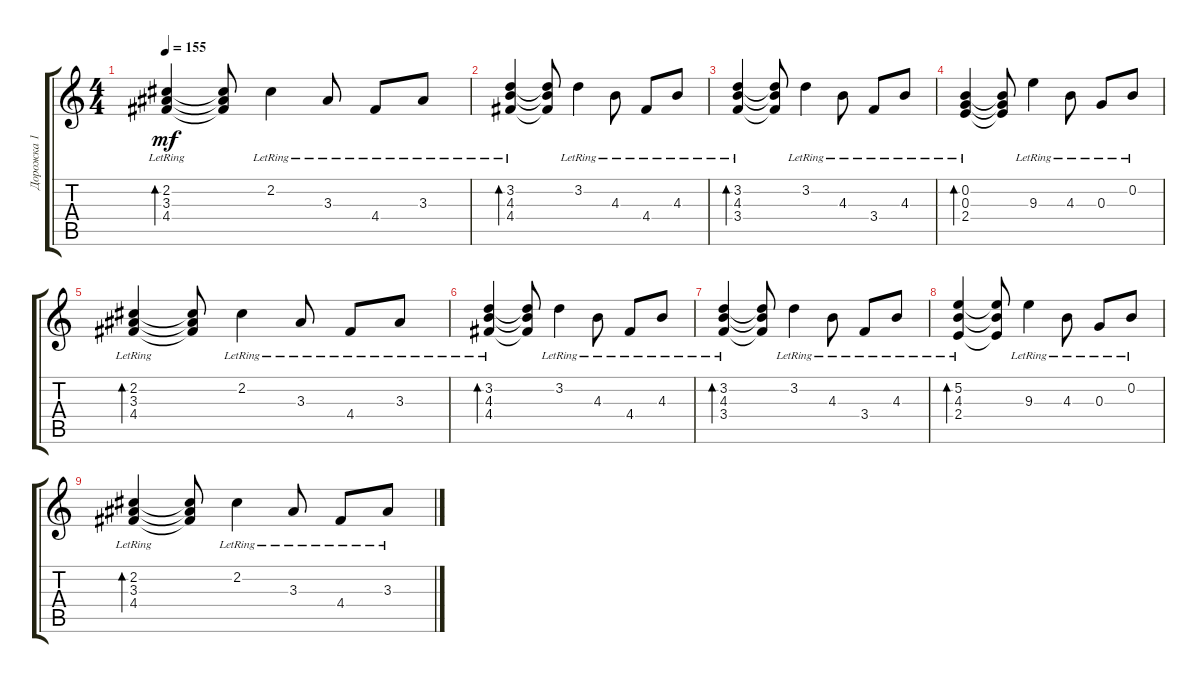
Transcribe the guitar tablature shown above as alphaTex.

\track ("Дорожка 1" "Дорожка 1") {instrument electricguitarclean}
\staff {score tabs}
\tuning (E4 B3 G3 D3 A2 E2) {hide}
\ts (4 4)
\tempo 155
\clef g2
\ks c
(2.2{lr} 3.3{lr} 4.4{lr}).4{bd 240 dy mf} (2.2{t} 3.3{t} 4.4{t}).8 2.2{lr}.4 3.3{lr}.8 4.4{lr}.8 3.3{lr}.8 |
(3.2{lr} 4.3{lr} 4.4{lr}).4{bd 240} (3.2{t} 4.3{t} 4.4{t}).8 3.2{lr}.4 4.3{lr}.8 4.4{lr}.8 4.3{lr}.8 |
(3.2{lr} 4.3{lr} 3.4{lr}).4{bd 240} (3.2{t} 4.3{t} 3.4{t}).8 3.2{lr}.4 4.3{lr}.8 3.4{lr}.8 4.3{lr}.8 |
(0.2{lr} 0.3{lr} 2.4{lr}).4{bd 240} (0.2{t} 0.3{t} 2.4{t}).8 9.3{lr}.4 4.3{lr}.8 0.3{lr}.8 0.2{lr}.8 |
(2.2{lr} 3.3{lr} 4.4{lr}).4{bd 240} (2.2{t} 3.3{t} 4.4{t}).8 2.2{lr}.4 3.3{lr}.8 4.4{lr}.8 3.3{lr}.8 |
(3.2{lr} 4.3{lr} 4.4{lr}).4{bd 240} (3.2{t} 4.3{t} 4.4{t}).8 3.2{lr}.4 4.3{lr}.8 4.4{lr}.8 4.3{lr}.8 |
(3.2{lr} 4.3{lr} 3.4{lr}).4{bd 240} (3.2{t} 4.3{t} 3.4{t}).8 3.2{lr}.4 4.3{lr}.8 3.4{lr}.8 4.3{lr}.8 |
(5.2{lr} 4.3{lr} 2.4{lr}).4{bd 240} (5.2{t} 4.3{t} 2.4{t}).8 9.3{lr}.4 4.3{lr}.8 0.3{lr}.8 0.2{lr}.8 |
(2.2{lr} 3.3{lr} 4.4{lr}).4{bd 240} (2.2{t} 3.3{t} 4.4{t}).8 2.2{lr}.4 3.3{lr}.8 4.4{lr}.8 3.3{lr}.8
